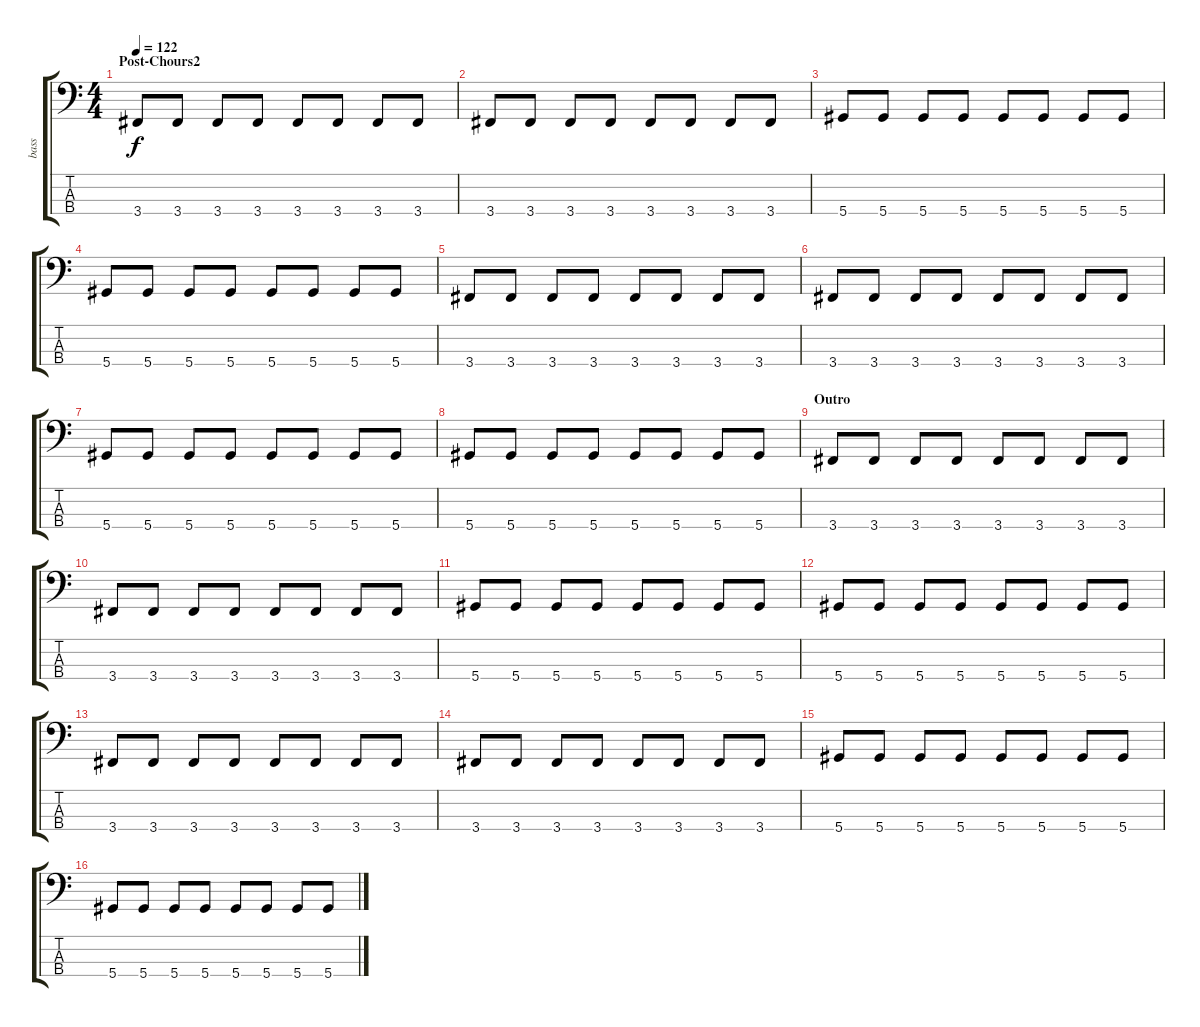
\track ("bass" "bass") {instrument electricbasspick}
\staff {score tabs}
\tuning (Gb2 Db2 Ab1 Eb1) {hide}
\ts (4 4)
\section ("" "Post-Chours2")
\tempo 122
\clef f4
\ks c
3.4.8{dy f} 3.4.8 3.4.8 3.4.8 3.4.8 3.4.8 3.4.8 3.4.8 |
3.4.8 3.4.8 3.4.8 3.4.8 3.4.8 3.4.8 3.4.8 3.4.8 |
5.4.8 5.4.8 5.4.8 5.4.8 5.4.8 5.4.8 5.4.8 5.4.8 |
5.4.8 5.4.8 5.4.8 5.4.8 5.4.8 5.4.8 5.4.8 5.4.8 |
3.4.8 3.4.8 3.4.8 3.4.8 3.4.8 3.4.8 3.4.8 3.4.8 |
3.4.8 3.4.8 3.4.8 3.4.8 3.4.8 3.4.8 3.4.8 3.4.8 |
5.4.8 5.4.8 5.4.8 5.4.8 5.4.8 5.4.8 5.4.8 5.4.8 |
5.4.8 5.4.8 5.4.8 5.4.8 5.4.8 5.4.8 5.4.8 5.4.8 |
\section ("" "Outro")
3.4.8 3.4.8 3.4.8 3.4.8 3.4.8 3.4.8 3.4.8 3.4.8 |
3.4.8 3.4.8 3.4.8 3.4.8 3.4.8 3.4.8 3.4.8 3.4.8 |
5.4.8 5.4.8 5.4.8 5.4.8 5.4.8 5.4.8 5.4.8 5.4.8 |
5.4.8 5.4.8 5.4.8 5.4.8 5.4.8 5.4.8 5.4.8 5.4.8 |
3.4.8 3.4.8 3.4.8 3.4.8 3.4.8 3.4.8 3.4.8 3.4.8 |
3.4.8 3.4.8 3.4.8 3.4.8 3.4.8 3.4.8 3.4.8 3.4.8 |
5.4.8 5.4.8 5.4.8 5.4.8 5.4.8 5.4.8 5.4.8 5.4.8 |
5.4.8 5.4.8 5.4.8 5.4.8 5.4.8 5.4.8 5.4.8 5.4.8
